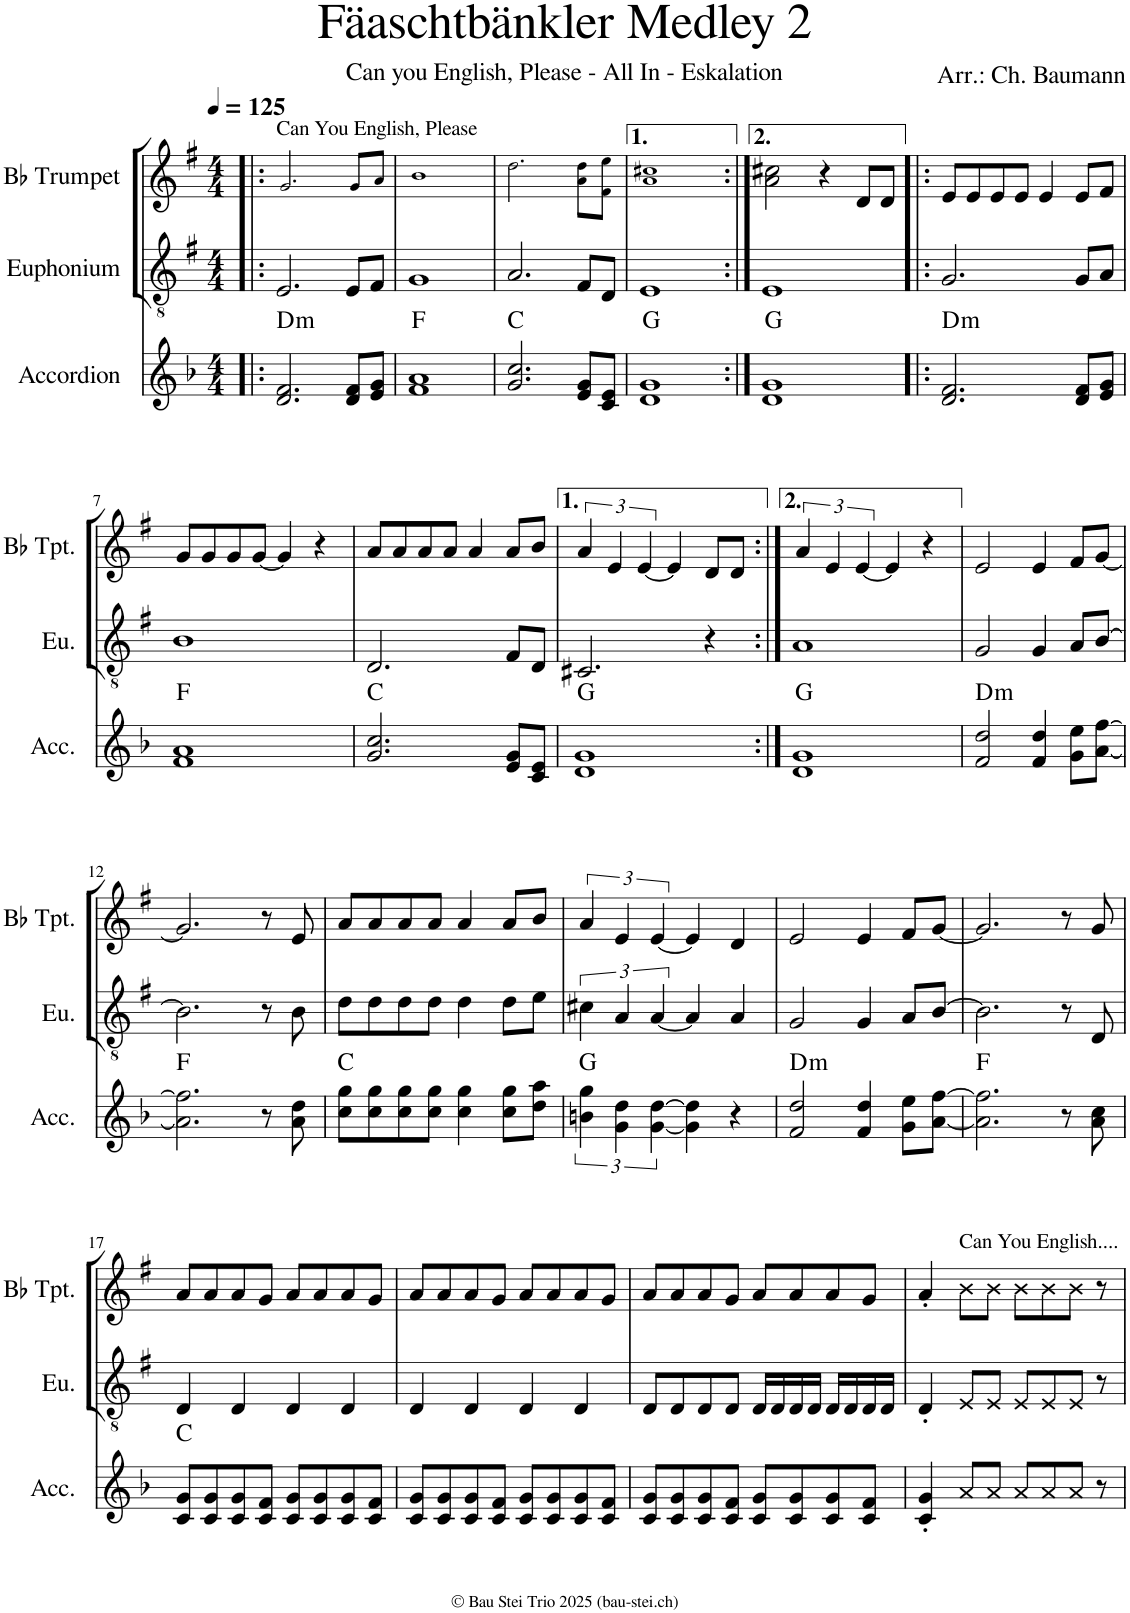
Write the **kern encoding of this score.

**kern	**harte	**kern	**kern
*part3	*part3	*part2	*part1
*staff3	*	*staff2	*staff1
*I"Accordion	*	*I"Euphonium	*I"Bb Trumpet
*I'Acc.	*	*I'Eu.	*I'Bb Tpt.
*clefG2	*	*clefGv2	*clefG2
*	*	*Trd1c2	*Trd1c2
*k[b-]	*	*k[f#]	*k[f#]
*M4/4	*	*M4/4	*M4/4
*MM125	*	*MM125	*MM125
=1!|:	=1!|:	=1!|:	=1!|:
!	!LO:H:kt=m	!	!LO:TX:a:t=Can You English, Please
2.d/ 2.f/	D:min	2.E/	2.g!/
8d/ 8f/L	.	8E/L	8g!/L
8e/ 8g/J	.	8F#/J	8a!/J
=2	=2	=2	=2
1f 1a	F:maj	1G	1b!
=3	=3	=3	=3
2.g/ 2.cc/	C:maj	2.A/	2.dd!\
8e/ 8g/L	.	8F#/L	8a!\ 8dd!\L
8c/ 8e/J	.	8D/J	8f#!\ 8ee!\J
=4	=4	=4	=4
1d 1g	G:maj	1E	1a! 1cc#X!
=5:|!	=5:|!	=5:|!	=5:|!
1d 1g	G:maj	1E	2a\ 2cc#X\
.	.	.	4r
.	.	.	8d/L
.	.	.	8d/J
=6!|:	=6!|:	=6!|:	=6!|:
!	!LO:H:kt=m	!	!
2.d/ 2.f/	D:min	2.G/	8e/L
.	.	.	8e/
.	.	.	8e/
.	.	.	8e/J
.	.	.	4e/
8d/ 8f/L	.	8G/L	8e/L
8e/ 8g/J	.	8A/J	8f#/J
!!LO:LB:g=z
=7	=7	=7	=7
1f 1a	F:maj	1B	8g/L
.	.	.	8g/
.	.	.	8g/
.	.	.	[8g/J
.	.	.	4g/]
.	.	.	4r
=8	=8	=8	=8
2.g/ 2.cc/	C:maj	2.D/	8a/L
.	.	.	8a/
.	.	.	8a/
.	.	.	8a/J
.	.	.	4a/
8e/ 8g/L	.	8F#/L	8a/L
8c/ 8e/J	.	8D/J	8b/J
=9	=9	=9	=9
1d 1g	G:maj	2.C#X/	6a/
.	.	.	6e/
.	.	.	[6e/
.	.	.	4e/]
.	.	4r	8d/L
.	.	.	8d/J
=10:|!	=10:|!	=10:|!	=10:|!
1d 1g	G:maj	1A	6a/
.	.	.	6e/
.	.	.	[6e/
.	.	.	4e/]
.	.	.	4r
=11	=11	=11	=11
!	!LO:H:kt=m	!	!
2f/ 2dd/	D:min	2G/	2e/
4f/ 4dd/	.	4G/	4e/
8g\ 8ee\L	.	8A/L	8f#/L
[8a\ [8ff\J	.	[8B/J	[8g/J
!!LO:LB:g=z
=12	=12	=12	=12
2.a\] 2.ff\]	F:maj	2.B\]	2.g/]
8r	.	8r	8r
8a\ 8dd\	.	8B\	8e/
=13	=13	=13	=13
8cc\ 8gg\L	C:maj	8d\L	8a/L
8cc\ 8gg\	.	8d\	8a/
8cc\ 8gg\	.	8d\	8a/
8cc\ 8gg\J	.	8d\J	8a/J
4cc\ 4gg\	.	4d\	4a/
8cc\ 8gg\L	.	8d\L	8a/L
8dd\ 8aa\J	.	8e\J	8b/J
=14	=14	=14	=14
6bn\ 6gg\	G:maj	6c#X\	6a/
6g\ 6dd\	.	6A/	6e/
[6g\ [6dd\	.	[6A/	[6e/
4g\] 4dd\]	.	4A/]	4e/]
4r	.	4A/	4d/
=15	=15	=15	=15
!	!LO:H:kt=m	!	!
2f/ 2dd/	D:min	2G/	2e/
4f/ 4dd/	.	4G/	4e/
8g\ 8ee\L	.	8A/L	8f#/L
[8a\ [8ff\J	.	[8B/J	[8g/J
=16	=16	=16	=16
2.a\] 2.ff\]	F:maj	2.B\]	2.g/]
8r	.	8r	8r
8a\ 8cc\	.	8D/	8g/
!!LO:LB:g=z
=17	=17	=17	=17
8c/ 8g/L	C:maj	4D/	8a/L
8c/ 8g/	.	.	8a/
8c/ 8g/	.	4D/	8a/
8c/ 8f/J	.	.	8g/J
8c/ 8g/L	.	4D/	8a/L
8c/ 8g/	.	.	8a/
8c/ 8g/	.	4D/	8a/
8c/ 8f/J	.	.	8g/J
=18	=18	=18	=18
8c/ 8g/L	.	4D/	8a/L
8c/ 8g/	.	.	8a/
8c/ 8g/	.	4D/	8a/
8c/ 8f/J	.	.	8g/J
8c/ 8g/L	.	4D/	8a/L
8c/ 8g/	.	.	8a/
8c/ 8g/	.	4D/	8a/
8c/ 8f/J	.	.	8g/J
=19	=19	=19	=19
8c/ 8g/L	.	8D/L	8a/L
8c/ 8g/	.	8D/	8a/
8c/ 8g/	.	8D/	8a/
8c/ 8f/J	.	8D/J	8g/J
8c/ 8g/L	.	16D/LL	8a/L
.	.	16D/	.
8c/ 8g/	.	16D/	8a/
.	.	16D/JJ	.
8c/ 8g/	.	16D/LL	8a/
.	.	16D/	.
8c/ 8f/J	.	16D/	8g/J
.	.	16D/JJ	.
=20	=20	=20	=20
4c/' 4g/'	.	4D'/	4a'/
!	!	!	!LO:TX:a:t=Can You English....
8a/L	.	8E/L	8b\L
8a/J	.	8E/J	8b\J
8a/L	.	8E/L	8b\L
8a/	.	8E/	8b\
8a/J	.	8E/J	8b\J
8r	.	8r	8r
=	=	=	=
*-	*-	*-	*-
